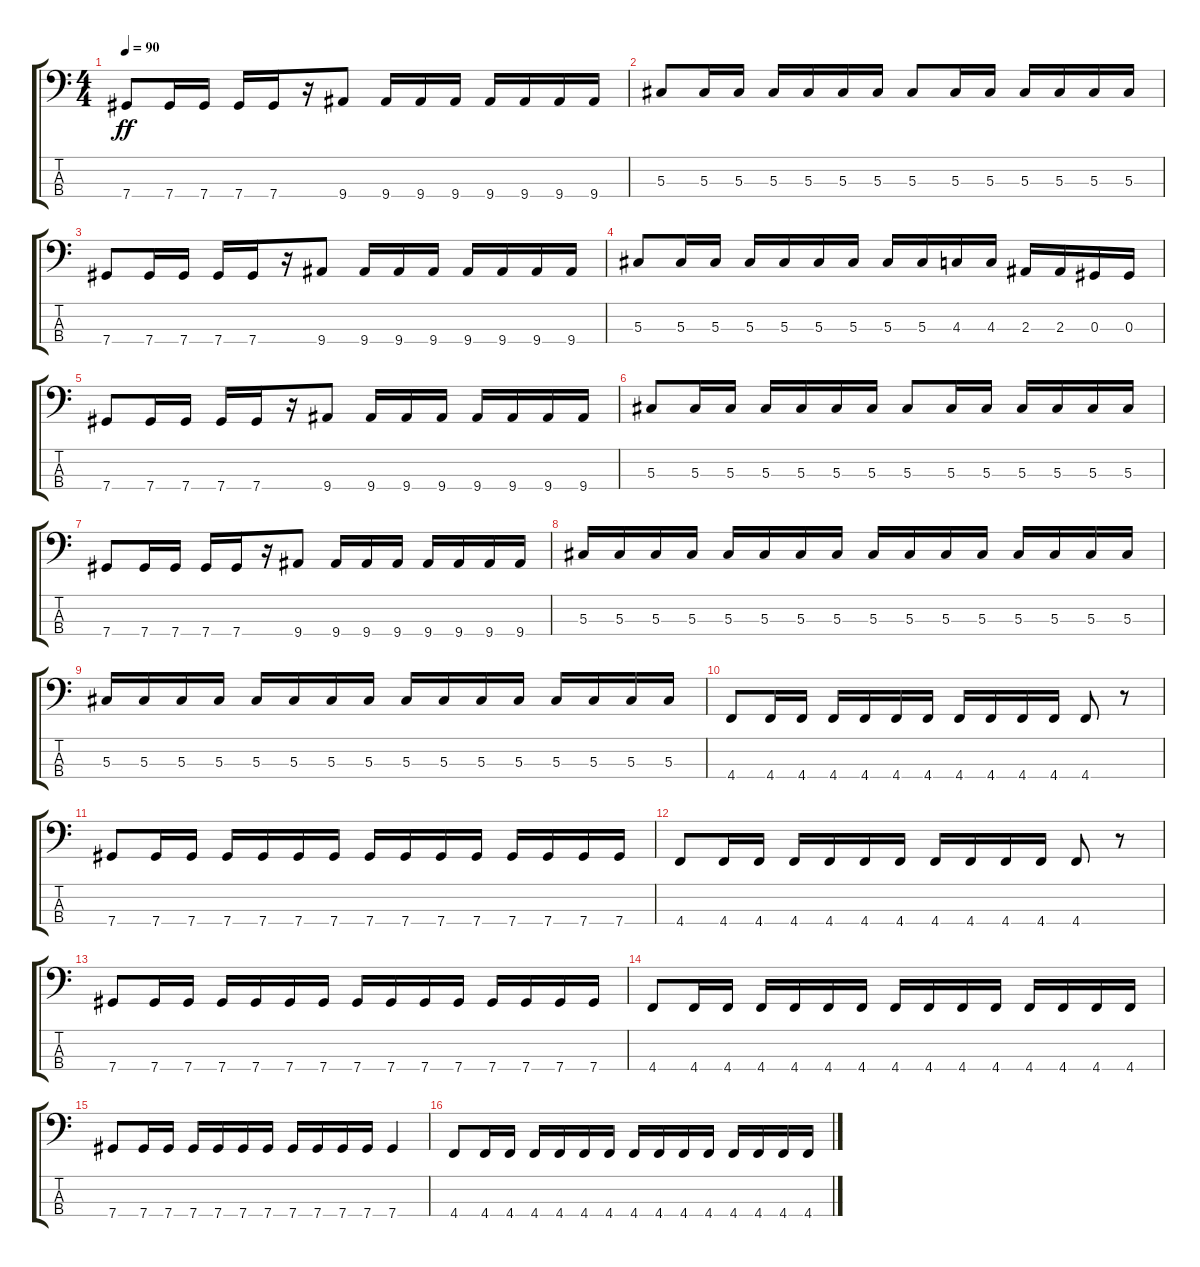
\track "" {instrument electricbasspick}
\staff {score tabs}
\tuning (Gb2 Db2 Ab1 Db1) {hide}
\ts (4 4)
\tempo 90
\clef f4
\ks c
7.4.8{dy ff} 7.4.16 7.4.16 7.4.16 7.4.16 r.16 9.4.8 9.4.16 9.4.16 9.4.16 9.4.16 9.4.16 9.4.16 9.4.16 |
5.3.8 5.3.16 5.3.16 5.3.16 5.3.16 5.3.16 5.3.16 5.3.8 5.3.16 5.3.16 5.3.16 5.3.16 5.3.16 5.3.16 |
7.4.8 7.4.16 7.4.16 7.4.16 7.4.16 r.16 9.4.8 9.4.16 9.4.16 9.4.16 9.4.16 9.4.16 9.4.16 9.4.16 |
5.3.8 5.3.16 5.3.16 5.3.16 5.3.16 5.3.16 5.3.16 5.3.16 5.3.16 4.3.16 4.3.16 2.3.16 2.3.16 0.3.16 0.3.16 |
7.4.8 7.4.16 7.4.16 7.4.16 7.4.16 r.16 9.4.8 9.4.16 9.4.16 9.4.16 9.4.16 9.4.16 9.4.16 9.4.16 |
5.3.8 5.3.16 5.3.16 5.3.16 5.3.16 5.3.16 5.3.16 5.3.8 5.3.16 5.3.16 5.3.16 5.3.16 5.3.16 5.3.16 |
7.4.8 7.4.16 7.4.16 7.4.16 7.4.16 r.16 9.4.8 9.4.16 9.4.16 9.4.16 9.4.16 9.4.16 9.4.16 9.4.16 |
5.3.16 5.3.16 5.3.16 5.3.16 5.3.16 5.3.16 5.3.16 5.3.16 5.3.16 5.3.16 5.3.16 5.3.16 5.3.16 5.3.16 5.3.16 5.3.16 |
5.3.16 5.3.16 5.3.16 5.3.16 5.3.16 5.3.16 5.3.16 5.3.16 5.3.16 5.3.16 5.3.16 5.3.16 5.3.16 5.3.16 5.3.16 5.3.16 |
4.4.8 4.4.16 4.4.16 4.4.16 4.4.16 4.4.16 4.4.16 4.4.16 4.4.16 4.4.16 4.4.16 4.4.8 r.8 |
7.4.8 7.4.16 7.4.16 7.4.16 7.4.16 7.4.16 7.4.16 7.4.16 7.4.16 7.4.16 7.4.16 7.4.16 7.4.16 7.4.16 7.4.16 |
4.4.8 4.4.16 4.4.16 4.4.16 4.4.16 4.4.16 4.4.16 4.4.16 4.4.16 4.4.16 4.4.16 4.4.8 r.8 |
7.4.8 7.4.16 7.4.16 7.4.16 7.4.16 7.4.16 7.4.16 7.4.16 7.4.16 7.4.16 7.4.16 7.4.16 7.4.16 7.4.16 7.4.16 |
4.4.8 4.4.16 4.4.16 4.4.16 4.4.16 4.4.16 4.4.16 4.4.16 4.4.16 4.4.16 4.4.16 4.4.16 4.4.16 4.4.16 4.4.16 |
7.4.8 7.4.16 7.4.16 7.4.16 7.4.16 7.4.16 7.4.16 7.4.16 7.4.16 7.4.16 7.4.16 7.4.4 |
4.4.8 4.4.16 4.4.16 4.4.16 4.4.16 4.4.16 4.4.16 4.4.16 4.4.16 4.4.16 4.4.16 4.4.16 4.4.16 4.4.16 4.4.16
